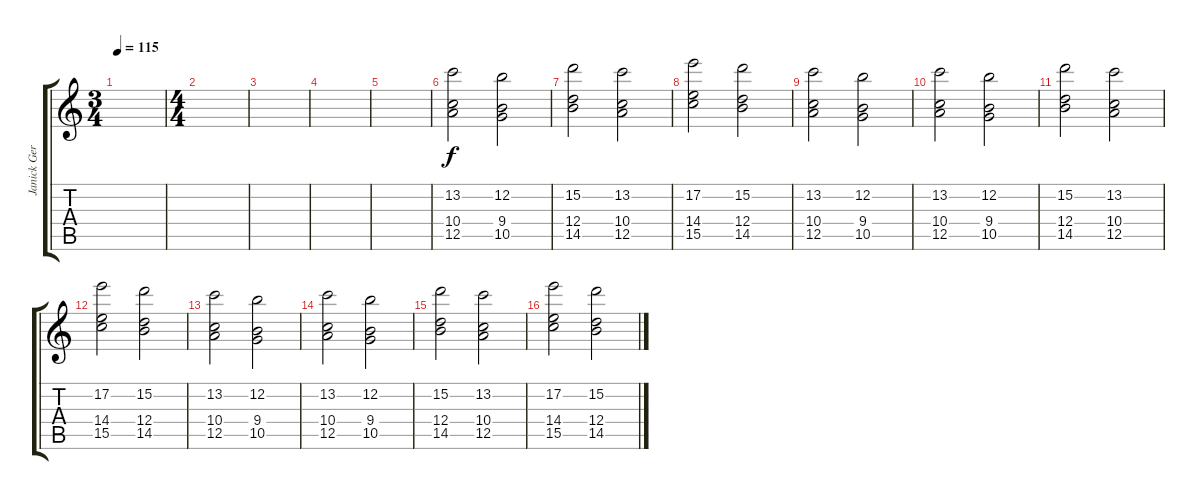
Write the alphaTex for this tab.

\track ("Janick Gers" "Janick Ger") {instrument acousticguitarsteel}
\staff {score tabs}
\tuning (E4 B3 G3 D3 A2 E2) {hide}
\ts (3 4)
\tempo 115
\clef g2
\ks c
|
\ts (4 4)
|
|
|
|
(13.2 10.4 12.5).2 (12.2 9.4 10.5).2 |
(15.2 12.4 14.5).2 (13.2 10.4 12.5).2 |
(17.2 14.4 15.5).2 (15.2 12.4 14.5).2 |
(13.2 10.4 12.5).2 (12.2 9.4 10.5).2 |
(13.2 10.4 12.5).2 (12.2 9.4 10.5).2 |
(15.2 12.4 14.5).2 (13.2 10.4 12.5).2 |
(17.2 14.4 15.5).2 (15.2 12.4 14.5).2 |
(13.2 10.4 12.5).2 (12.2 9.4 10.5).2 |
(13.2 10.4 12.5).2 (12.2 9.4 10.5).2 |
(15.2 12.4 14.5).2 (13.2 10.4 12.5).2 |
(17.2 14.4 15.5).2 (15.2 12.4 14.5).2
